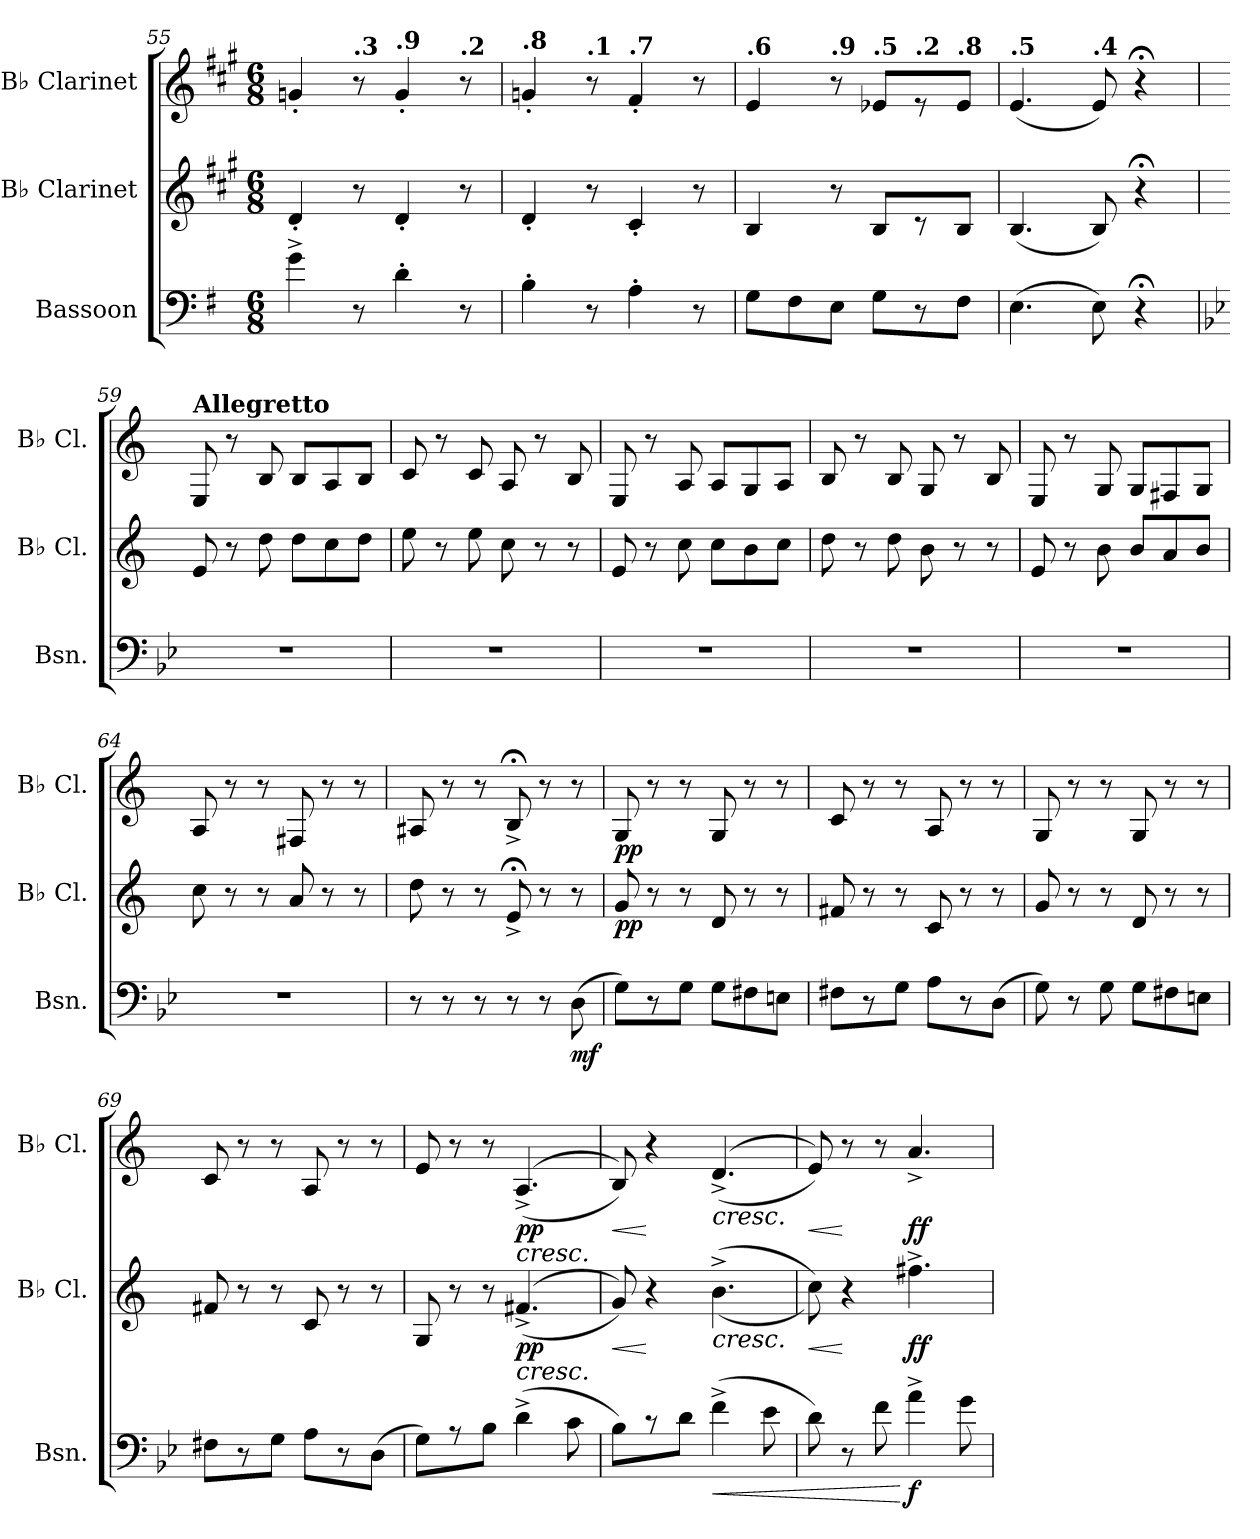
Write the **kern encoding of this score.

**kern	**dynam	**kern	**dynam	**kern	**dynam
*part3	*part3	*part2	*part2	*part1	*part1
*staff3	*staff3	*staff2	*staff2	*staff1	*staff1
*I"Bassoon	*	*I"B♭ Clarinet	*	*I"B♭ Clarinet	*
*I'Bsn.	*	*I'B♭ Cl.	*	*I'B♭ Cl.	*
*clefF4	*	*clefG2	*	*clefG2	*
*	*	*ITrd1c2	*	*ITrd1c2	*
*k[f#]	*	*k[f#]	*	*k[f#]	*
*M6/8	*	*M6/8	*	*M6/8	*
*MM135	*	*MM135	*	*MM135	*
=55	=55	=55	=55	=55	=55
4g^\	.	4c'/	.	4fn'/	.
*	*	*	*	*MM131	*
!	!	!	!	!LO:TX:a:B:t=.3	!
8r	.	8r	.	8r	.
*	*	*	*	*MM127	*
!	!	!	!	!LO:TX:a:B:t=.9	!
4d'\	.	4c'/	.	4f'/	.
*	*	*	*	*MM125	*
!	!	!	!	!LO:TX:a:B:t=.2	!
8r	.	8r	.	8r	.
!!LO:PB:g=z
=56	=56	=56	=56	=56	=56
*	*	*	*	*MM122	*
!	!	!	!	!LO:TX:a:B:t=.8	!
4B'\	.	4c'/	.	4fn'/	.
*	*	*	*	*MM118	*
!	!	!	!	!LO:TX:a:B:t=.1	!
8r	.	8r	.	8r	.
*	*	*	*	*MM115	*
!	!	!	!	!LO:TX:a:B:t=.7	!
4A'\	.	4B'/	.	4e'/	.
*	*	*	*	*MM113	*
8r	.	8r	.	8r	.
=57	=57	=57	=57	=57	=57
*	*	*	*	*MM110	*
!	!	!	!	!LO:TX:a:B:t=.6	!
8G\L	.	4A/	.	4d/	.
8F#\	.	.	.	.	.
*	*	*	*	*MM105	*
!	!	!	!	!LO:TX:a:B:t=.9	!
8E\J	.	8r	.	8r	.
*	*	*	*	*MM104	*
!	!	!	!	!LO:TX:a:B:t=.5	!
8G\L	.	8A/L	.	8d-X/L	.
*	*	*	*	*MM102	*
!	!	!	!	!LO:TX:a:B:t=.2	!
8r	.	8r	.	8r	.
*	*	*	*	*MM99	*
!	!	!	!	!LO:TX:a:B:t=.8	!
8F#\J	.	8A/J	.	8d-/J	.
=58	=58	=58	=58	=58	=58
*	*	*	*	*MM98	*
!	!	!	!	!LO:TX:a:B:t=.5	!
(>4.E\	.	(<4.A/	.	(<4.d/	.
*	*	*	*	*MM92	*
!	!	!	!	!LO:TX:a:B:t=.4	!
8E\)	.	8A/)	.	8d/)	.
*	*	*	*	*MM90	*
4r;<	.	4r;<	.	4r;<	.
=59	=59	=59	=59	=59	=59
!!LO:REH:place=s1:a:B:fs=14:t=56
*k[b-e-]	*	*k[b-e-]	*	*k[b-e-]	*
*	*	*	*	*MM135	*
!	!	!	!	!LO:TX:a:B:t=Allegretto	!
2.r	.	8d/	.	8D/	.
.	.	8r	.	8r	.
.	.	8cc\	.	8A/	.
.	.	8cc\L	.	8A/L	.
.	.	8b-\	.	8G/	.
.	.	8cc\J	.	8A/J	.
=60	=60	=60	=60	=60	=60
2.r	.	8dd\	.	8B-/	.
.	.	8r	.	8r	.
.	.	8dd\	.	8B-/	.
.	.	8b-\	.	8G/	.
.	.	8r	.	8r	.
.	.	8r	.	8A/	.
=61	=61	=61	=61	=61	=61
2.r	.	8d/	.	8D/	.
.	.	8r	.	8r	.
.	.	8b-\	.	8G/	.
.	.	8b-\L	.	8G/L	.
.	.	8a\	.	8F/	.
.	.	8b-\J	.	8G/J	.
!!LO:LB:g=z
=62	=62	=62	=62	=62	=62
2.r	.	8cc\	.	8A/	.
.	.	8r	.	8r	.
.	.	8cc\	.	8A/	.
.	.	8a\	.	8F/	.
.	.	8r	.	8r	.
.	.	8r	.	8A/	.
=63	=63	=63	=63	=63	=63
2.r	.	8d/	.	8D/	.
.	.	8r	.	8r	.
.	.	8a\	.	8F/	.
.	.	8a/L	.	8F/L	.
.	.	8g/	.	8En/	.
.	.	8a/J	.	8F/J	.
=64	=64	=64	=64	=64	=64
2.r	.	8b-\	.	8G/	.
.	.	8r	.	8r	.
.	.	8r	.	8r	.
.	.	8g/	.	8En/	.
.	.	8r	.	8r	.
.	.	8r	.	8r	.
=65	=65	=65	=65	=65	=65
8r	.	8cc\	.	8G#X/	.
8r	.	8r	.	8r	.
8r	.	8r	.	8r	.
8r	.	8d;<^/	.	8A;<^/	.
8r	.	8r	.	8r	.
!	!LO:DY:b	!	!	!	!
(>8D\	mf	8r	.	8r	.
=66	=66	=66	=66	=66	=66
!!LO:REH:place=s1:a:B:fs=14:t=63
*	*	*	*	*MM135	*
!	!	!	!LO:DY:b	!	!
!	!	!	!LO:DY:n=1:b	!	!LO:DY:b
!	!	!	!	!	!LO:DY:n=1:b
8G\L)	.	8f/	p p	8F/	p p
8r	.	8r	.	8r	.
8G\J	.	8r	.	8r	.
8G\L	.	8c/	.	8F/	.
8F#X\	.	8r	.	8r	.
8En\J	.	8r	.	8r	.
!!LO:LB:g=z
=67	=67	=67	=67	=67	=67
8F#X\L	.	8en/	.	8B-/	.
8r	.	8r	.	8r	.
8G\J	.	8r	.	8r	.
8A\L	.	8B-/	.	8G/	.
8r	.	8r	.	8r	.
(>8D\J	.	8r	.	8r	.
=68	=68	=68	=68	=68	=68
8G\)	.	8f/	.	8F/	.
8r	.	8r	.	8r	.
8G\	.	8r	.	8r	.
8G\L	.	8c/	.	8F/	.
8F#X\	.	8r	.	8r	.
8En\J	.	8r	.	8r	.
=69	=69	=69	=69	=69	=69
8F#X\L	.	8en/	.	8B-/	.
8r	.	8r	.	8r	.
8G\J	.	8r	.	8r	.
8A\L	.	8B-/	.	8G/	.
8r	.	8r	.	8r	.
(>8D\J	.	8r	.	8r	.
=70	=70	=70	=70	=70	=70
8G\L)	.	8F/	.	8d/	.
8r	.	8r	.	8r	.
8B-\J	.	8r	.	8r	.
!	!	!	!LO:HP:b	!	!LO:HP:b
!	!	!	!LO:DY:n=1:b	!	!
!	!	!	!LO:DY:n=2:b	!	!LO:DY:n=1:b
!	!	!	!	!	!LO:DY:n=2:b
(>4d^\	.	(<(<4.en^/	< p p	(<(<4.G^/	< p p
8c\	.	.	.	.	.
=71	=71	=71	=71	=71	=71
!	!	!	!LO:HP:b	!	!LO:HP:b
8B-\L)	.	8f/))	<	8A/))	<
8r	.	4r	[ [	4r	[ [
8d\J	.	.	.	.	.
!	!LO:HP:b	!	!LO:HP:b	!	!LO:HP:b
!	!	!	!LO:DY:n=1:b	!	!
!	!	!	!LO:DY:n=2:b	!	!LO:DY:n=1:b
!	!	!	!	!	!LO:DY:n=2:b
(>4f^\	<	(>(>4.a^\	< mp mp	(<(<4.c^/	< mp mp
8e-\	.	.	.	.	.
=72	=72	=72	=72	=72	=72
!	!	!	!LO:HP:b	!	!LO:HP:b
8d\)	.	8b-\))	<	8d/))	<
8r	.	4r	[ [	8r	[ [
8f\	.	.	.	8r	.
!	!LO:DY:n=1:b	!	!LO:DY:b	!	!
!	!	!	!LO:DY:n=1:b	!	!LO:DY:b
!	!	!	!	!	!LO:DY:n=1:b
4a^\	[ f	4.een^\	f f	4.g^/	f f
8g\	.	.	.	.	.
=	=	=	=	=	=
*-	*-	*-	*-	*-	*-
